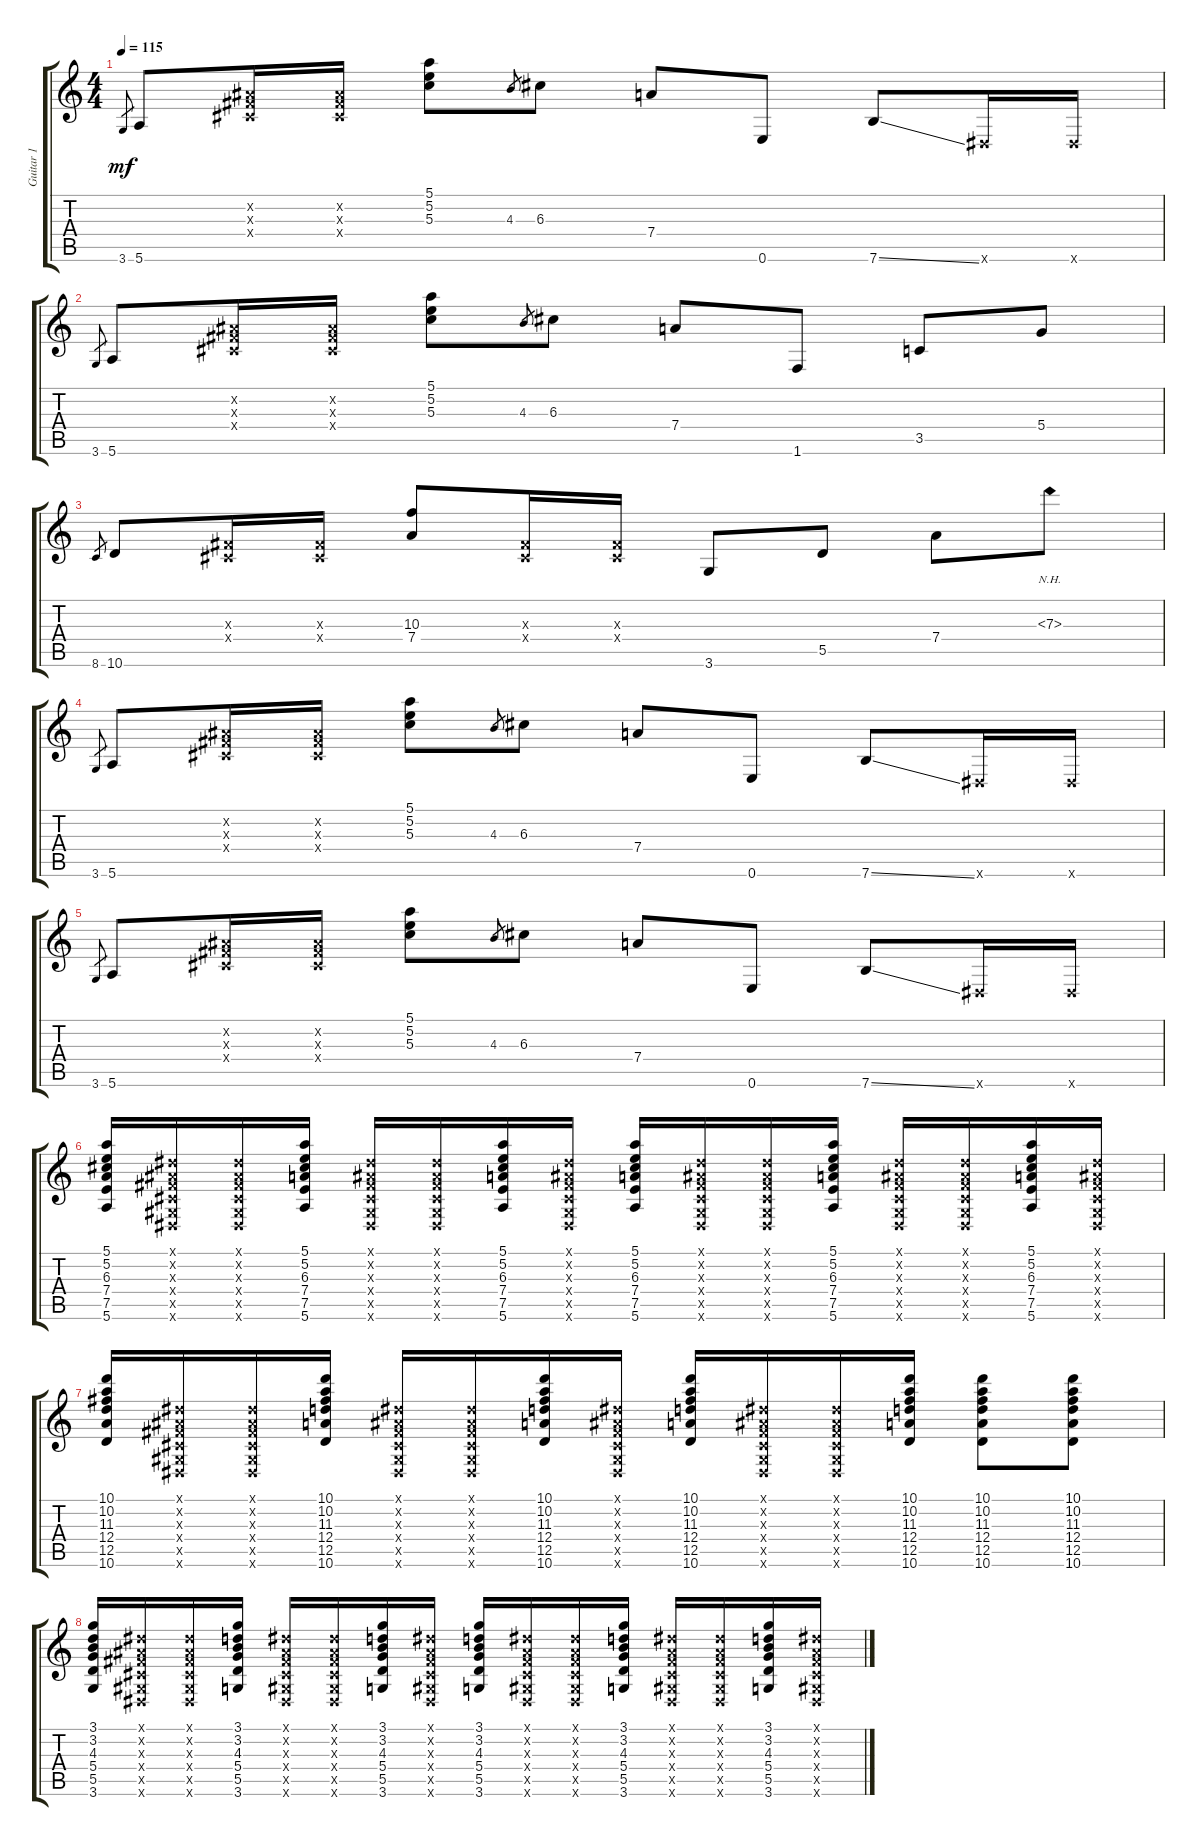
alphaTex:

\track ("Guitar 1" "Guitar 1") {instrument acousticguitarsteel}
\staff {score tabs}
\tuning (E4 B3 G3 D3 A2 E2) {hide}
\ts (4 4)
\tempo 115
\clef g2
\ks c
3.6.8{gr dy mf} 5.6.8 (-1.2{x} -1.3{x} -1.4{x}).16 (-1.2{x} -1.3{x} -1.4{x}).16 (5.1 5.2 5.3).8 4.3.8{gr} 6.3.8 7.4.8 0.6.8 7.6{ss}.8 -1.6{x}.16 -1.6{x}.16 |
3.6.8{gr} 5.6.8 (-1.2{x} -1.3{x} -1.4{x}).16 (-1.2{x} -1.3{x} -1.4{x}).16 (5.1 5.2 5.3).8 4.3.8{gr} 6.3.8 7.4.8 1.6.8 3.5.8 5.4.8 |
8.6.8{gr} 10.6.8 (-1.3{x} -1.4{x}).16 (-1.3{x} -1.4{x}).16 (10.3 7.4).8 (-1.3{x} -1.4{x}).16 (-1.3{x} -1.4{x}).16 3.6.8 5.5.8 7.4.8 7.3{nh}.8 |
3.6.8{gr} 5.6.8 (-1.2{x} -1.3{x} -1.4{x}).16 (-1.2{x} -1.3{x} -1.4{x}).16 (5.1 5.2 5.3).8 4.3.8{gr} 6.3.8 7.4.8 0.6.8 7.6{ss}.8 -1.6{x}.16 -1.6{x}.16 |
3.6.8{gr} 5.6.8 (-1.2{x} -1.3{x} -1.4{x}).16 (-1.2{x} -1.3{x} -1.4{x}).16 (5.1 5.2 5.3).8 4.3.8{gr} 6.3.8 7.4.8 0.6.8 7.6{ss}.8 -1.6{x}.16 -1.6{x}.16 |
(5.1 5.2 6.3 7.4 7.5 5.6).16 (-1.1{x} -1.2{x} -1.3{x} -1.4{x} -1.5{x} -1.6{x}).16 (-1.1{x} -1.2{x} -1.3{x} -1.4{x} -1.5{x} -1.6{x}).16 (5.1 5.2 6.3 7.4 7.5 5.6).16 (-1.1{x} -1.2{x} -1.3{x} -1.4{x} -1.5{x} -1.6{x}).16 (-1.1{x} -1.2{x} -1.3{x} -1.4{x} -1.5{x} -1.6{x}).16 (5.1 5.2 6.3 7.4 7.5 5.6).16 (-1.1{x} -1.2{x} -1.3{x} -1.4{x} -1.5{x} -1.6{x}).16 (5.1 5.2 6.3 7.4 7.5 5.6).16 (-1.1{x} -1.2{x} -1.3{x} -1.4{x} -1.5{x} -1.6{x}).16 (-1.1{x} -1.2{x} -1.3{x} -1.4{x} -1.5{x} -1.6{x}).16 (5.1 5.2 6.3 7.4 7.5 5.6).16 (-1.1{x} -1.2{x} -1.3{x} -1.4{x} -1.5{x} -1.6{x}).16 (-1.1{x} -1.2{x} -1.3{x} -1.4{x} -1.5{x} -1.6{x}).16 (5.1 5.2 6.3 7.4 7.5 5.6).16 (-1.1{x} -1.2{x} -1.3{x} -1.4{x} -1.5{x} -1.6{x}).16 |
(10.1 10.2 11.3 12.4 12.5 10.6).16 (-1.1{x} -1.2{x} -1.3{x} -1.4{x} -1.5{x} -1.6{x}).16 (-1.1{x} -1.2{x} -1.3{x} -1.4{x} -1.5{x} -1.6{x}).16 (10.1 10.2 11.3 12.4 12.5 10.6).16 (-1.1{x} -1.2{x} -1.3{x} -1.4{x} -1.5{x} -1.6{x}).16 (-1.1{x} -1.2{x} -1.3{x} -1.4{x} -1.5{x} -1.6{x}).16 (10.1 10.2 11.3 12.4 12.5 10.6).16 (-1.1{x} -1.2{x} -1.3{x} -1.4{x} -1.5{x} -1.6{x}).16 (10.1 10.2 11.3 12.4 12.5 10.6).16 (-1.1{x} -1.2{x} -1.3{x} -1.4{x} -1.5{x} -1.6{x}).16 (-1.1{x} -1.2{x} -1.3{x} -1.4{x} -1.5{x} -1.6{x}).16 (10.1 10.2 11.3 12.4 12.5 10.6).16 (10.1 10.2 11.3 12.4 12.5 10.6).8 (10.1 10.2 11.3 12.4 12.5 10.6).8 |
(3.1 3.2 4.3 5.4 5.5 3.6).16 (-1.1{x} -1.2{x} -1.3{x} -1.4{x} -1.5{x} -1.6{x}).16 (-1.1{x} -1.2{x} -1.3{x} -1.4{x} -1.5{x} -1.6{x}).16 (3.1 3.2 4.3 5.4 5.5 3.6).16 (-1.1{x} -1.2{x} -1.3{x} -1.4{x} -1.5{x} -1.6{x}).16 (-1.1{x} -1.2{x} -1.3{x} -1.4{x} -1.5{x} -1.6{x}).16 (3.1 3.2 4.3 5.4 5.5 3.6).16 (-1.1{x} -1.2{x} -1.3{x} -1.4{x} -1.5{x} -1.6{x}).16 (3.1 3.2 4.3 5.4 5.5 3.6).16 (-1.1{x} -1.2{x} -1.3{x} -1.4{x} -1.5{x} -1.6{x}).16 (-1.1{x} -1.2{x} -1.3{x} -1.4{x} -1.5{x} -1.6{x}).16 (3.1 3.2 4.3 5.4 5.5 3.6).16 (-1.1{x} -1.2{x} -1.3{x} -1.4{x} -1.5{x} -1.6{x}).16 (-1.1{x} -1.2{x} -1.3{x} -1.4{x} -1.5{x} -1.6{x}).16 (3.1 3.2 4.3 5.4 5.5 3.6).16 (-1.1{x} -1.2{x} -1.3{x} -1.4{x} -1.5{x} -1.6{x}).16
